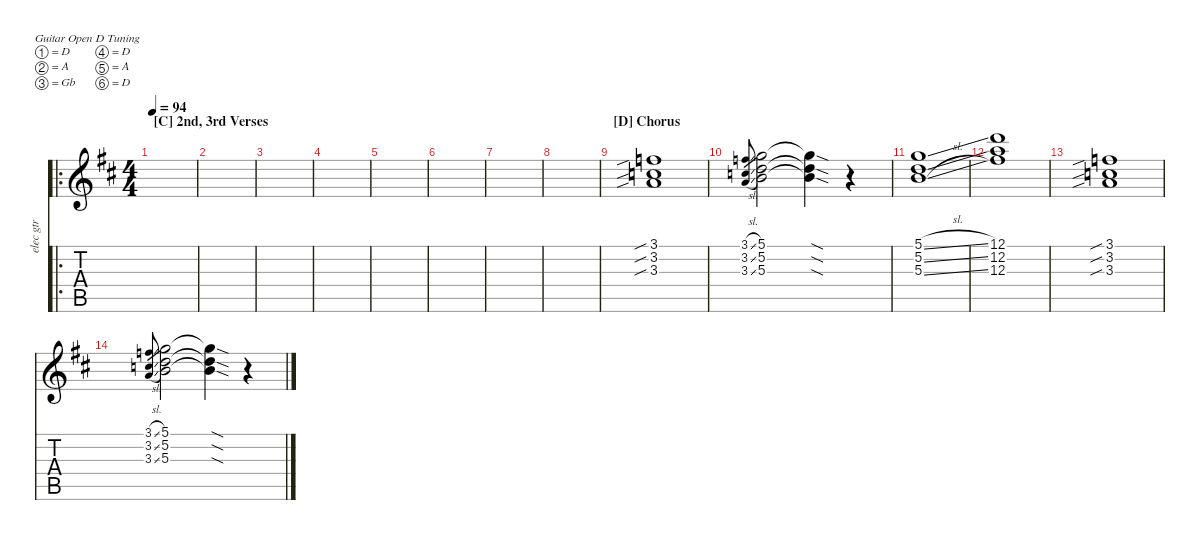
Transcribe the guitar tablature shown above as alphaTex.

\defaultSystemsLayout 4
\hideDynamics
\bracketExtendMode nobrackets
\otherSystemsTrackNameOrientation horizontal
\track ("elec gtr" "elec gtr") {instrument electricguitarclean}
\staff {score tabs}
\tuning (D4 A3 Gb3 D3 A2 D2)
\ro
\ts (4 4)
\section ("C" "2nd, 3rd Verses")
\tempo 94
\clef g2
\ks d
|
|
|
|
|
|
|
|
\section ("D" "Chorus")
(3.1{sib acc forcenatural} 3.2{sib acc forcenatural} 3.3{sib acc forcenatural}).1 |
(3.1{sl acc forcenatural} 3.2{sl acc forcenatural} 3.3{sl acc forcenatural}).8{gr} (5.1{acc forcenatural} 5.2{acc forcenatural} 5.3{acc forcenatural}).2 (5.1{sod t acc forcenatural} 5.2{sod t acc forcenatural} 5.3{sod t acc forcenatural}).4 r.4 |
(5.1{sl acc forcenatural} 5.2{sl acc forcenatural} 5.3{sl acc forcenatural}).1 |
(12.1{acc forcenatural} 12.2{acc forcenatural} 12.3{acc #}).1 |
(3.1{sib acc forcenatural} 3.2{sib acc forcenatural} 3.3{sib acc forcenatural}).1 |
(3.1{sl acc forcenatural} 3.2{sl acc forcenatural} 3.3{sl acc forcenatural}).8{gr} (5.1{acc forcenatural} 5.2{acc forcenatural} 5.3{acc forcenatural}).2 (5.1{sod t acc forcenatural} 5.2{sod t acc forcenatural} 5.3{sod t acc forcenatural}).4 r.4
